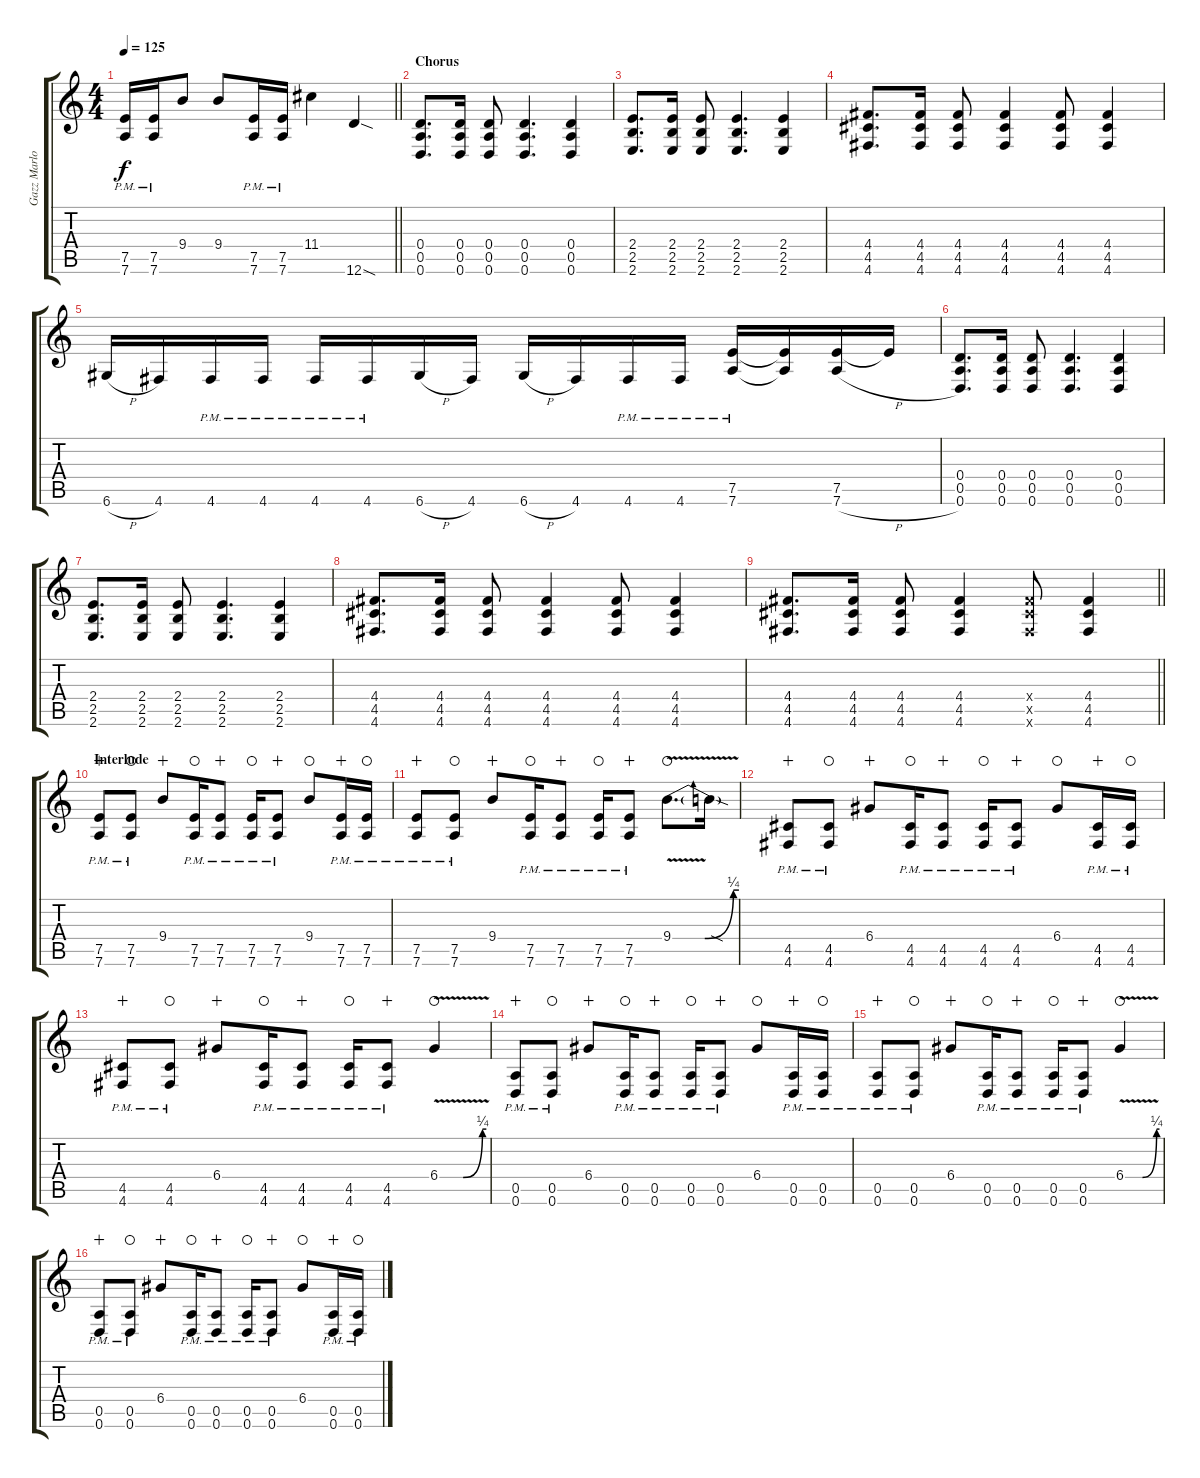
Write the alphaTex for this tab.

\track ("Gazz Marlow (Rhythm)" "Gazz Marlo") {instrument distortionguitar}
\staff {score tabs}
\tuning (E4 B3 A3 D3 A2 D2) {hide}
\ts (4 4)
\tempo 125
\clef g2
\barLineRight lightlight
\ks c
(7.5{pm} 7.6{pm}).16{dy f} (7.5{pm} 7.6{pm}).16 9.4.8 9.4.8 (7.5{pm} 7.6{pm}).16 (7.5{pm} 7.6{pm}).16 11.4.4 12.6{sod}.4 |
\section ("" "Chorus")
(0.4 0.5 0.6).8{d} (0.4 0.5 0.6).16 (0.4 0.5 0.6).8 (0.4 0.5 0.6).4{d} (0.4 0.5 0.6).4 |
(2.4 2.5 2.6).8{d} (2.4 2.5 2.6).16 (2.4 2.5 2.6).8 (2.4 2.5 2.6).4{d} (2.4 2.5 2.6).4 |
(4.4 4.5 4.6).8{d} (4.4 4.5 4.6).16 (4.4 4.5 4.6).8 (4.4 4.5 4.6).4 (4.4 4.5 4.6).8 (4.4 4.5 4.6).4 |
6.6{h}.16 4.6.16 4.6{pm}.16 4.6{pm}.16 4.6{pm}.16 4.6{pm}.16 6.6{h}.16 4.6.16 6.6{h}.16 4.6.16 4.6{pm}.16 4.6{pm}.16 (7.5{pm} 7.6{pm}).16 (7.5{t} 7.6{t}).16 (7.5 7.6{h}).16 7.5{t}.16 |
(0.4 0.5 0.6).8{d} (0.4 0.5 0.6).16 (0.4 0.5 0.6).8 (0.4 0.5 0.6).4{d} (0.4 0.5 0.6).4 |
(2.4 2.5 2.6).8{d} (2.4 2.5 2.6).16 (2.4 2.5 2.6).8 (2.4 2.5 2.6).4{d} (2.4 2.5 2.6).4 |
(4.4 4.5 4.6).8{d} (4.4 4.5 4.6).16 (4.4 4.5 4.6).8 (4.4 4.5 4.6).4 (4.4 4.5 4.6).8 (4.4 4.5 4.6).4 |
\barLineRight lightlight
(4.4 4.5 4.6).8{d} (4.4 4.5 4.6).16 (4.4 4.5 4.6).8 (4.4 4.5 4.6).4 (4.4{x} 4.5{x} 4.6{x}).8 (4.4 4.5 4.6).4 |
\section ("" "Interlude")
(7.5{pm} 7.6{pm}).8{wahc} (7.5{pm} 7.6{pm}).8{waho} 9.4.8{wahc} (7.5{pm} 7.6{pm}).16{waho} (7.5{pm} 7.6{pm}).8{wahc} (7.5{pm} 7.6{pm}).16{waho} (7.5{pm} 7.6{pm}).8{wahc} 9.4.8{waho} (7.5{pm} 7.6{pm}).16{wahc} (7.5{pm} 7.6{pm}).16{waho} |
(7.5{pm} 7.6{pm}).8{wahc} (7.5{pm} 7.6{pm}).8{waho} 9.4.8{wahc} (7.5{pm} 7.6{pm}).16{waho} (7.5{pm} 7.6{pm}).8{wahc} (7.5{pm} 7.6{pm}).16{waho} (7.5{pm} 7.6{pm}).8{wahc} 9.4{be (custom 0 0 29 0 55 1 60 1) v}.8{d waho} 9.4{sod t}.16 |
(4.5{pm} 4.6{pm}).8{wahc} (4.5{pm} 4.6{pm}).8{waho} 6.4.8{wahc} (4.5{pm} 4.6{pm}).16{waho} (4.5{pm} 4.6{pm}).8{wahc} (4.5{pm} 4.6{pm}).16{waho} (4.5{pm} 4.6{pm}).8{wahc} 6.4.8{waho} (4.5{pm} 4.6{pm}).16{wahc} (4.5{pm} 4.6{pm}).16{waho} |
(4.5{pm} 4.6{pm}).8{wahc} (4.5{pm} 4.6{pm}).8{waho} 6.4.8{wahc} (4.5{pm} 4.6{pm}).16{waho} (4.5{pm} 4.6{pm}).8{wahc} (4.5{pm} 4.6{pm}).16{waho} (4.5{pm} 4.6{pm}).8{wahc} 6.4{be (custom 0 0 30 0 55 1 60 1) v}.4{waho} |
(0.5{pm} 0.6{pm}).8{wahc} (0.5{pm} 0.6{pm}).8{waho} 6.4.8{wahc} (0.5{pm} 0.6{pm}).16{waho} (0.5{pm} 0.6{pm}).8{wahc} (0.5{pm} 0.6{pm}).16{waho} (0.5{pm} 0.6{pm}).8{wahc} 6.4.8{waho} (0.5{pm} 0.6{pm}).16{wahc} (0.5{pm} 0.6{pm}).16{waho} |
(0.5{pm} 0.6{pm}).8{wahc} (0.5{pm} 0.6{pm}).8{waho} 6.4.8{wahc} (0.5{pm} 0.6{pm}).16{waho} (0.5{pm} 0.6{pm}).8{wahc} (0.5{pm} 0.6{pm}).16{waho} (0.5{pm} 0.6{pm}).8{wahc} 6.4{be (custom 0 0 30 0 55 1 60 1) v}.4{waho} |
(0.5{pm} 0.6{pm}).8{wahc} (0.5{pm} 0.6{pm}).8{waho} 6.4.8{wahc} (0.5{pm} 0.6{pm}).16{waho} (0.5{pm} 0.6{pm}).8{wahc} (0.5{pm} 0.6{pm}).16{waho} (0.5{pm} 0.6{pm}).8{wahc} 6.4.8{waho} (0.5{pm} 0.6{pm}).16{wahc} (0.5{pm} 0.6{pm}).16{waho}
